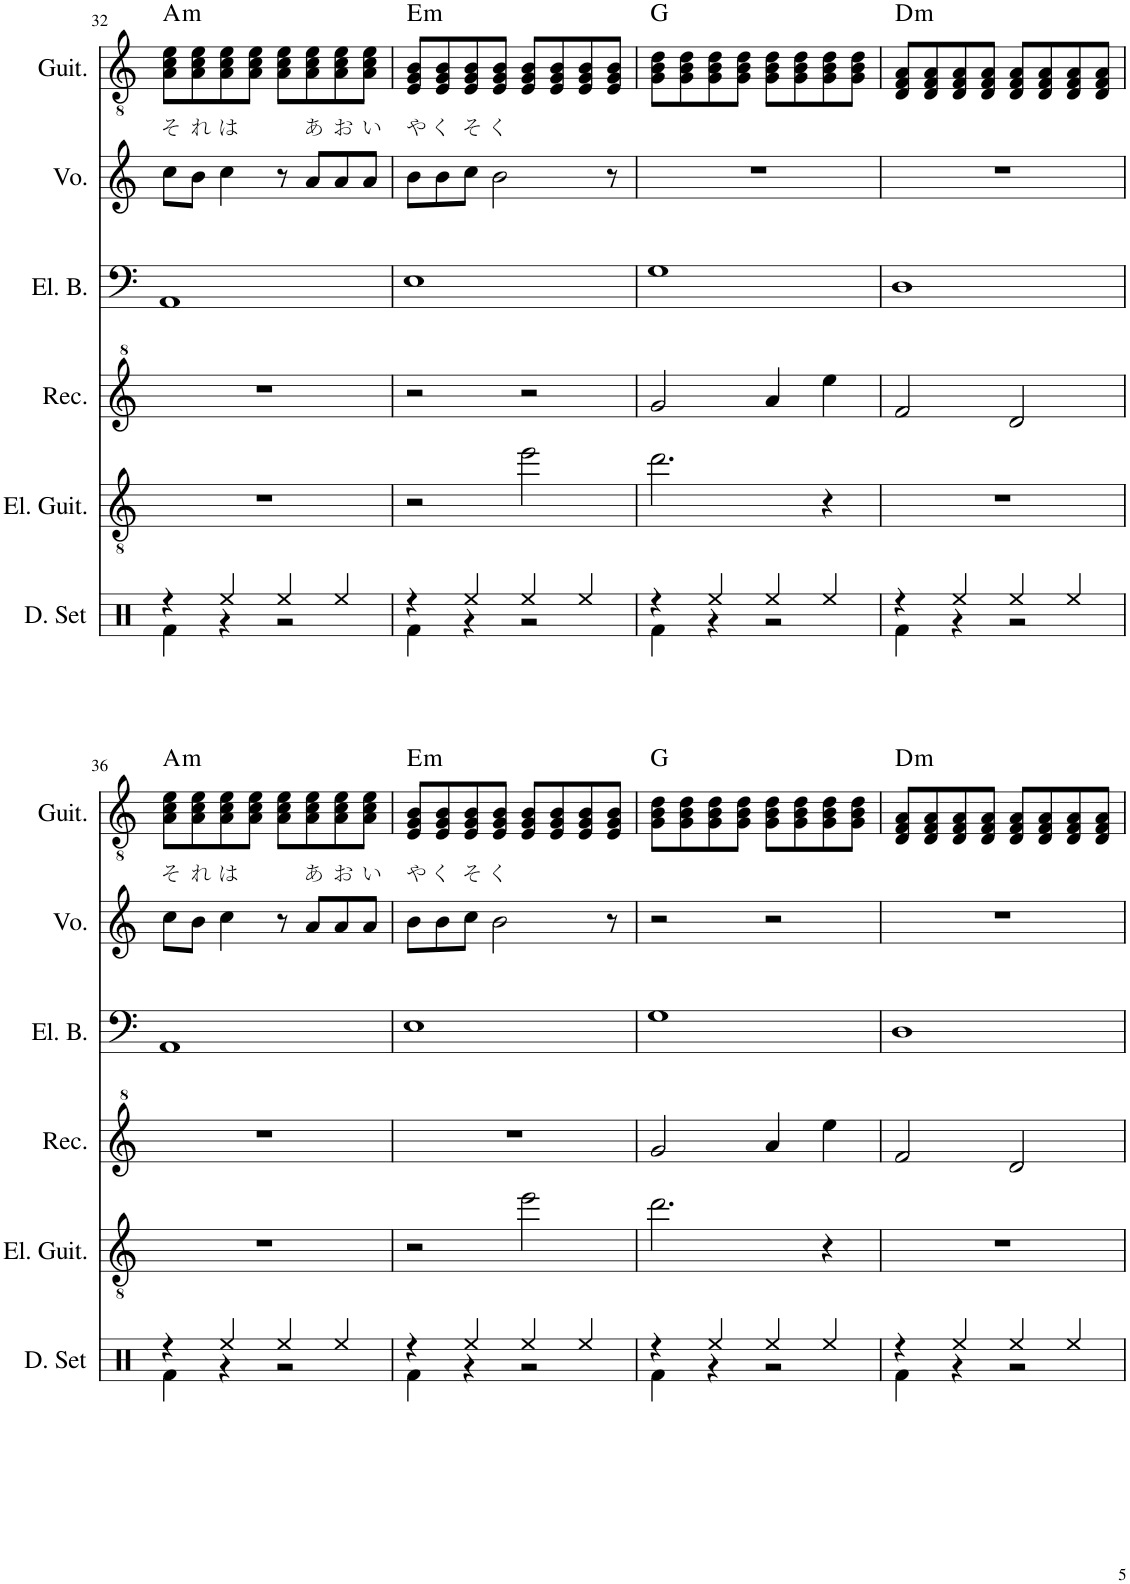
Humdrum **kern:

**kern	**kern	**kern	**kern	**kern	**kern	**harte
*part6	*part5	*part4	*part3	*part2	*part1	*part1
*staff6	*staff5	*staff4	*staff3	*staff2	*staff1	*
*I"ドラムセット	*I"エレキギター	*I"リコーダー	*I"エレキベース	*I"ボーカル	*I"アコースティックギター	*
!!LO:PB:g=z
*clefX	*clefGv2	*clefG^2	*clefF4	*clefG2	*clefGv2	*
*	*	*	*Trd7c12	*	*	*
*k[]	*k[]	*k[]	*k[]	*k[]	*k[]	*
*M4/4	*M4/4	*M4/4	*M4/4	*M4/4	*M4/4	*
=32	=32	=32	=32	=32	=32	=32
*^	*	*	*	*	*	*
!	!	!	!	!	!LO:TX:a:t=そ	!	!LO:H:kt=m
4r	4Rf\	1r	1r	1AA	8cc\L	8A\ 8c\ 8e\L	A:min
!	!	!	!	!	!LO:TX:a:t=れ	!	!
.	.	.	.	.	8b\J	8A\ 8c\ 8e\	.
!	!	!	!	!	!LO:TX:a:t=は	!	!
4Ree/	4r	.	.	.	4cc\	8A\ 8c\ 8e\	.
.	.	.	.	.	.	8A\ 8c\ 8e\J	.
4Ree/	2r	.	.	.	8r	8A\ 8c\ 8e\L	.
!	!	!	!	!	!LO:TX:a:t=あ	!	!
.	.	.	.	.	8a/L	8A\ 8c\ 8e\	.
!	!	!	!	!	!LO:TX:a:t=お	!	!
4Ree/	.	.	.	.	8a/	8A\ 8c\ 8e\	.
!	!	!	!	!	!LO:TX:a:t=い	!	!
.	.	.	.	.	8a/J	8A\ 8c\ 8e\J	.
=33	=33	=33	=33	=33	=33	=33	=33
!	!	!	!	!	!LO:TX:a:t=や	!	!LO:H:kt=m
4r	4Rf\	2r	2r	1E	8b\L	8E/ 8G/ 8B/L	E:min
!	!	!	!	!	!LO:TX:a:t=く	!	!
.	.	.	.	.	8b\	8E/ 8G/ 8B/	.
!	!	!	!	!	!LO:TX:a:t=そ	!	!
4Ree/	4r	.	.	.	8cc\J	8E/ 8G/ 8B/	.
!	!	!	!	!	!LO:TX:a:t=く	!	!
.	.	.	.	.	2b\	8E/ 8G/ 8B/J	.
4Ree/	2r	2ee\	2r	.	.	8E/ 8G/ 8B/L	.
.	.	.	.	.	.	8E/ 8G/ 8B/	.
4Ree/	.	.	.	.	.	8E/ 8G/ 8B/	.
.	.	.	.	.	8r	8E/ 8G/ 8B/J	.
=34	=34	=34	=34	=34	=34	=34	=34
4r	4Rf\	2.dd\	2gg/	1G	1r	8G\ 8B\ 8d\L	G:maj
.	.	.	.	.	.	8G\ 8B\ 8d\	.
4Ree/	4r	.	.	.	.	8G\ 8B\ 8d\	.
.	.	.	.	.	.	8G\ 8B\ 8d\J	.
4Ree/	2r	.	4aa/	.	.	8G\ 8B\ 8d\L	.
.	.	.	.	.	.	8G\ 8B\ 8d\	.
4Ree/	.	4r	4eee\	.	.	8G\ 8B\ 8d\	.
.	.	.	.	.	.	8G\ 8B\ 8d\J	.
=35	=35	=35	=35	=35	=35	=35	=35
!	!	!	!	!	!	!	!LO:H:kt=m
4r	4Rf\	1r	2ff/	1D	1r	8D/ 8F/ 8A/L	D:min
.	.	.	.	.	.	8D/ 8F/ 8A/	.
4Ree/	4r	.	.	.	.	8D/ 8F/ 8A/	.
.	.	.	.	.	.	8D/ 8F/ 8A/J	.
4Ree/	2r	.	2dd/	.	.	8D/ 8F/ 8A/L	.
.	.	.	.	.	.	8D/ 8F/ 8A/	.
4Ree/	.	.	.	.	.	8D/ 8F/ 8A/	.
.	.	.	.	.	.	8D/ 8F/ 8A/J	.
!!LO:LB:g=z
=36	=36	=36	=36	=36	=36	=36	=36
!	!	!	!	!	!LO:TX:a:t=そ	!	!LO:H:kt=m
4r	4Rf\	1r	1r	1AA	8cc\L	8A\ 8c\ 8e\L	A:min
!	!	!	!	!	!LO:TX:a:t=れ	!	!
.	.	.	.	.	8b\J	8A\ 8c\ 8e\	.
!	!	!	!	!	!LO:TX:a:t=は	!	!
4Ree/	4r	.	.	.	4cc\	8A\ 8c\ 8e\	.
.	.	.	.	.	.	8A\ 8c\ 8e\J	.
4Ree/	2r	.	.	.	8r	8A\ 8c\ 8e\L	.
!	!	!	!	!	!LO:TX:a:t=あ	!	!
.	.	.	.	.	8a/L	8A\ 8c\ 8e\	.
!	!	!	!	!	!LO:TX:a:t=お	!	!
4Ree/	.	.	.	.	8a/	8A\ 8c\ 8e\	.
!	!	!	!	!	!LO:TX:a:t=い	!	!
.	.	.	.	.	8a/J	8A\ 8c\ 8e\J	.
=37	=37	=37	=37	=37	=37	=37	=37
!	!	!	!	!	!LO:TX:a:t=や	!	!LO:H:kt=m
4r	4Rf\	2r	1r	1E	8b\L	8E/ 8G/ 8B/L	E:min
!	!	!	!	!	!LO:TX:a:t=く	!	!
.	.	.	.	.	8b\	8E/ 8G/ 8B/	.
!	!	!	!	!	!LO:TX:a:t=そ	!	!
4Ree/	4r	.	.	.	8cc\J	8E/ 8G/ 8B/	.
!	!	!	!	!	!LO:TX:a:t=く	!	!
.	.	.	.	.	2b\	8E/ 8G/ 8B/J	.
4Ree/	2r	2ee\	.	.	.	8E/ 8G/ 8B/L	.
.	.	.	.	.	.	8E/ 8G/ 8B/	.
4Ree/	.	.	.	.	.	8E/ 8G/ 8B/	.
.	.	.	.	.	8r	8E/ 8G/ 8B/J	.
=38	=38	=38	=38	=38	=38	=38	=38
4r	4Rf\	2.dd\	2gg/	1G	2r	8G\ 8B\ 8d\L	G:maj
.	.	.	.	.	.	8G\ 8B\ 8d\	.
4Ree/	4r	.	.	.	.	8G\ 8B\ 8d\	.
.	.	.	.	.	.	8G\ 8B\ 8d\J	.
4Ree/	2r	.	4aa/	.	2r	8G\ 8B\ 8d\L	.
.	.	.	.	.	.	8G\ 8B\ 8d\	.
4Ree/	.	4r	4eee\	.	.	8G\ 8B\ 8d\	.
.	.	.	.	.	.	8G\ 8B\ 8d\J	.
=39	=39	=39	=39	=39	=39	=39	=39
!	!	!	!	!	!	!	!LO:H:kt=m
4r	4Rf\	1r	2ff/	1D	1r	8D/ 8F/ 8A/L	D:min
.	.	.	.	.	.	8D/ 8F/ 8A/	.
4Ree/	4r	.	.	.	.	8D/ 8F/ 8A/	.
.	.	.	.	.	.	8D/ 8F/ 8A/J	.
4Ree/	2r	.	2dd/	.	.	8D/ 8F/ 8A/L	.
.	.	.	.	.	.	8D/ 8F/ 8A/	.
4Ree/	.	.	.	.	.	8D/ 8F/ 8A/	.
.	.	.	.	.	.	8D/ 8F/ 8A/J	.
*v	*v	*	*	*	*	*	*
=	=	=	=	=	=	=
*-	*-	*-	*-	*-	*-	*-
